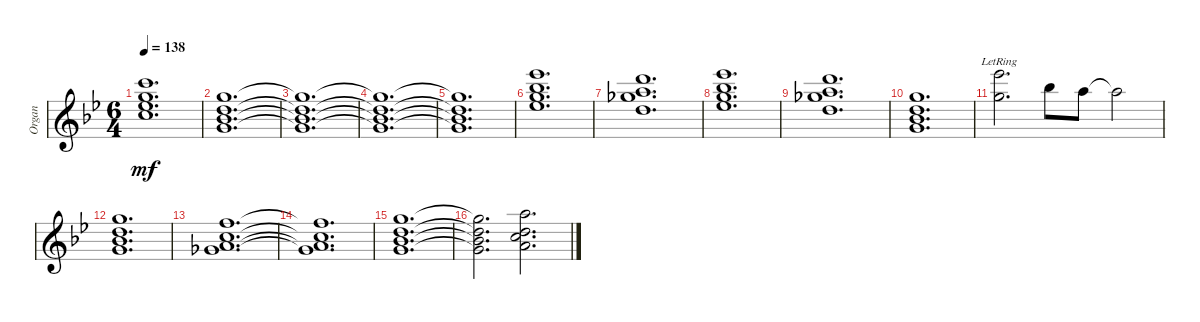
\track ("Organ" "Organ") {instrument drawbarorgan}
\staff {score}
\tuning (E4 B3 G3 D3 A2 E2) {hide}
\ts (6 4)
\tempo 138
\clef g2
\ks gminor
(20.1{t} 20.2{t} 20.3{t} 22.4{t}).1{d dy mf} |
(15.1 15.2 15.3 17.4).1{d} |
(15.1{t} 15.2{t} 15.3{t} 17.4{t}).1{d} |
(15.1{t} 15.2{t} 15.3{t} 17.4{t}).1{d} |
(15.1{t} 15.2{t} 15.3{t} 17.4{t}).1{d} |
(23.1 23.2 24.3 25.4).1{d} |
(22.1 22.2 23.3 24.4).1{d} |
(23.1 23.2 24.3 25.4).1{d} |
(22.1 22.2 23.3 24.4).1{d} |
(15.1 15.2 15.3 17.4).1{d} |
(23.1{lr} 24.3{lr}).2{d} 23.2.8 22.2.8 22.2{t}.2 |
(15.1 15.2 15.3 17.4).1{d} |
(13.1 13.2 14.3 16.4).1{d} |
(13.1{t} 13.2{t} 14.3{t} 16.4{t}).1{d} |
(15.1 15.2 15.3 17.4).1{d} |
(15.1{t} 15.2{t} 15.3{t} 17.4{t}).2{d} (17.1 15.2 17.3 19.4).2{d}
